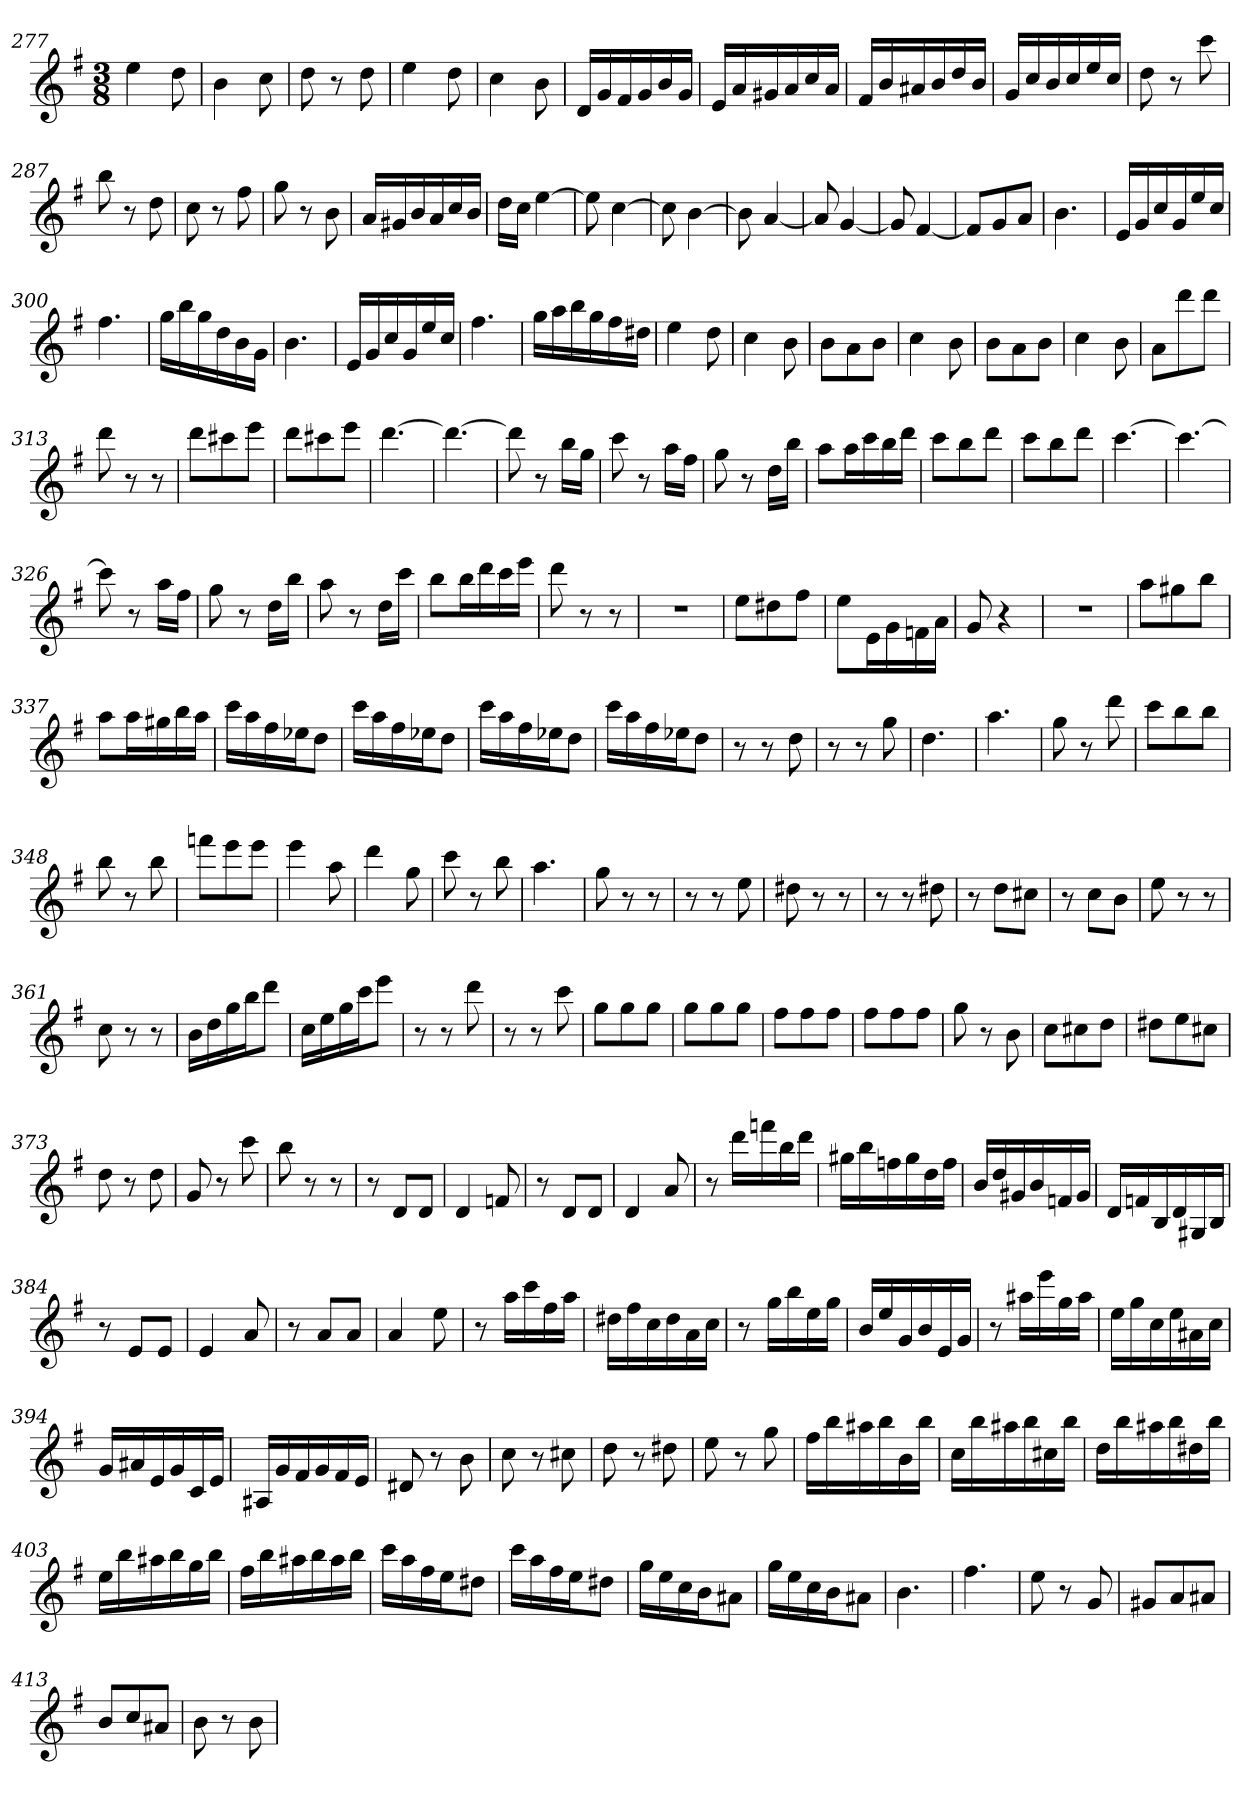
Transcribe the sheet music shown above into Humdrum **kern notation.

**kern
*part1
*staff1
*clefG2
*k[f#]
*G:
*M3/8
=277
4ee
8dd
=278
4b
8cc
=279
8dd
8r
8dd
=280
4ee
8dd
=281
4cc
8b
=282
16d/LL
16g/
16f#/
16g/
16b/
16g/JJ
=283
16e/LL
16a/
16g#X/
16a/
16cc/
16a/JJ
=284
16f#/LL
16b/
16a#X/
16b/
16dd/
16b/JJ
=285
16g/LL
16cc/
16b/
16cc/
16ee/
16cc/JJ
=286
8dd
8r
8ccc
=287
8bb
8r
8dd
=288
8cc
8r
8ff#
=289
8gg
8r
8b
=290
16a/LL
16g#X/
16b/
16a/
16cc/
16b/JJ
=291
16dd\LL
16cc\JJ
[4ee
=292
8ee]
[4cc
=293
8cc]
[4b
=294
8b]
[4a
=295
8a]
[4g
=296
8g]
[4f#
=297
8f#/L]
8g/
8a/J
=298
4.b
=299
16e/LL
16g/
16cc/
16g/
16ee/
16cc/JJ
=300
4.ff#
=301
16gg\LL
16bb\
16gg\
16dd\
16b\
16g\JJ
=302
4.b
=303
16e/LL
16g/
16cc/
16g/
16ee/
16cc/JJ
=304
4.ff#
=305
16gg\LL
16aa\
16bb\
16gg\
16ff#\
16dd#X\JJ
=306
4ee
8dd
=307
4cc
8b
=308
8b\L
8a\
8b\J
=309
4cc
8b
=310
8b\L
8a\
8b\J
=311
4cc
8b
=312
8a\L
8ddd\
8ddd\J
=313
8ddd
8r
8r
=314
8ddd\L
8ccc#X\
8eee\J
=315
8ddd\L
8ccc#X\
8eee\J
=316
[4.ddd
=317
4.ddd_
=318
8ddd]
8r
16bb\LL
16gg\JJ
=319
8ccc
8r
16aa\LL
16ff#\JJ
=320
8gg
8r
16dd\LL
16bb\JJ
=321
8aa\L
16aa\L
16ccc\
16bb\
16ddd\JJ
=322
8ccc\L
8bb\
8ddd\J
=323
8ccc\L
8bb\
8ddd\J
=324
[4.ccc
=325
4.ccc_
=326
8ccc]
8r
16aa\LL
16ff#\JJ
=327
8gg
8r
16dd\LL
16bb\JJ
=328
8aa
8r
16dd\LL
16ccc\JJ
=329
8bb\L
16bb\L
16ddd\
16ccc\
16eee\JJ
=330
8ddd
8r
8r
=331
4.r
=332
8ee\L
8dd#X\
8ff#\J
=333
8ee\L
16e\L
16g\
16fn\
16a\JJ
=334
8g
4r
=335
4.r
=336
8aa\L
8gg#X\
8bb\J
=337
8aa\L
16aa\L
16gg#X\
16bb\
16aa\JJ
=338
16ccc\LL
16aa\
16ff#\
16ee-X\J
8dd\J
=339
16ccc\LL
16aa\
16ff#\
16ee-X\J
8dd\J
=340
16ccc\LL
16aa\
16ff#\
16ee-X\J
8dd\J
=341
16ccc\LL
16aa\
16ff#\
16ee-X\J
8dd\J
=342
8r
8r
8dd
=343
8r
8r
8gg
=344
4.dd
=345
4.aa
=346
8gg
8r
8ddd
=347
8ccc\L
8bb\
8bb\J
=348
8bb
8r
8bb
=349
8fffn\L
8eee\
8eee\J
=350
4eee
8aa
=351
4ddd
8gg
=352
8ccc
8r
8bb
=353
4.aa
=354
8gg
8r
8r
=355
8r
8r
8ee
=356
8dd#X
8r
8r
=357
8r
8r
8dd#X
=358
8r
8dd\L
8cc#X\J
=359
8r
8cc\L
8b\J
=360
8ee
8r
8r
=361
8cc
8r
8r
=362
16b\LL
16dd\
16gg\
16bb\J
8ddd\J
=363
16cc\LL
16ee\
16gg\
16ccc\J
8eee\J
=364
8r
8r
8ddd
=365
8r
8r
8ccc
=366
8gg\L
8gg\
8gg\J
=367
8gg\L
8gg\
8gg\J
=368
8ff#\L
8ff#\
8ff#\J
=369
8ff#\L
8ff#\
8ff#\J
=370
8gg
8r
8b
=371
8cc\L
8cc#X\
8dd\J
=372
8dd#X\L
8ee\
8cc#X\J
=373
8dd
8r
8dd
=374
8g
8r
8ccc
=375
8bb
8r
8r
=376
8r
8d/L
8d/J
=377
4d
8fn
=378
8r
8d/L
8d/J
=379
4d
8a
=380
8r
16ddd\LL
16fffn\
16bb\
16ddd\JJ
=381
16gg#X\LL
16bb\
16ffn\
16gg#\
16dd\
16ff\JJ
=382
16b/LL
16dd/
16g#X/
16b/
16fn/
16g#/JJ
=383
16d/LL
16fn/
16B/
16d/
16G#X/
16B/JJ
=384
8r
8e/L
8e/J
=385
4e
8a
=386
8r
8a/L
8a/J
=387
4a
8ee
=388
8r
16aa\LL
16ccc\
16ff#\
16aa\JJ
=389
16dd#X\LL
16ff#\
16cc\
16dd#\
16a\
16cc\JJ
=390
8r
16gg\LL
16bb\
16ee\
16gg\JJ
=391
16b/LL
16ee/
16g/
16b/
16e/
16g/JJ
=392
8r
16aa#X\LL
16eee\
16gg\
16aa#\JJ
=393
16ee\LL
16gg\
16cc\
16ee\
16a#X\
16cc\JJ
=394
16g/LL
16a#X/
16e/
16g/
16c/
16e/JJ
=395
16A#X/LL
16g/
16f#/
16g/
16f#/
16e/JJ
=396
8d#X
8r
8b
=397
8cc
8r
8cc#X
=398
8dd
8r
8dd#X
=399
8ee
8r
8gg
=400
16ff#\LL
16bb\
16aa#X\
16bb\
16b\
16bb\JJ
=401
16cc\LL
16bb\
16aa#X\
16bb\
16cc#X\
16bb\JJ
=402
16dd\LL
16bb\
16aa#X\
16bb\
16dd#X\
16bb\JJ
=403
16ee\LL
16bb\
16aa#X\
16bb\
16gg\
16bb\JJ
=404
16ff#\LL
16bb\
16aa#X\
16bb\
16aa#\
16bb\JJ
=405
16ccc\LL
16aa\
16ff#\
16ee\J
8dd#X\J
=406
16ccc\LL
16aa\
16ff#\
16ee\J
8dd#X\J
=407
16gg\LL
16ee\
16cc\
16b\J
8a#X\J
=408
16gg\LL
16ee\
16cc\
16b\J
8a#X\J
=409
4.b
=410
4.ff#
=411
8ee
8r
8g
=412
8g#X/L
8a/
8a#X/J
=413
8b/L
8cc/
8a#X/J
=414
8b
8r
8b
=
*-
